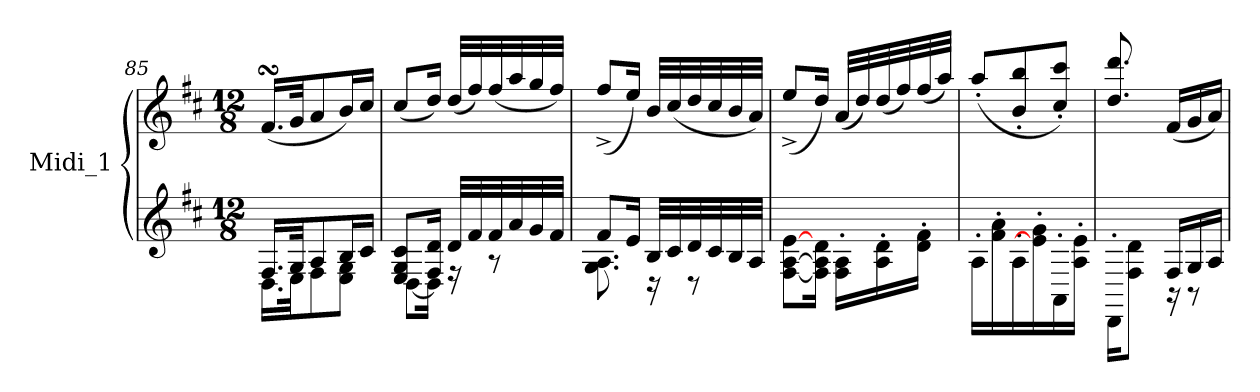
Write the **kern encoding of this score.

**kern	**kern
*part1	*part1
*staff2	*staff1
*I"Midi_1	*
!!LO:LB:g=z
*clefG2	*clefG2
*k[f#c#]	*k[f#c#]
*D:	*D:
*M12/8	*M12/8
=85	=85
*^	*
16.F#/LL	16.D\LL	(16.f#sSsS/LL
32G/JK	32E\JK	32g/JK
8A/	8F#\	8a/
16B/L	8E\ 8G\J	16b/L)
16c#/JJ	.	16cc#/JJ
!!LO:LB:g=z
=86	=86	=86
*	*	*MM75
*	*	*^
8E/ 8G/ 8c#/L	[8D\L	(>8cc#/L	4.ryy
16F#/ 16d/Jk	16D\Jk]	16dd/Jk)	.
32d/LLL	16r	(>32dd/LLL	.
32f#/	.	32ff#/)	.
32f#/	8r	(>32ff#/	.
32a/	.	32aa/	.
32g/	.	32gg/	.
32f#/JJJ	.	32ff#/JJJ)	.
=87	=87	=87	=87
8f#/L	8.G\ 8.A\	(>8ff#^/L	4.ryy
16e/Jk	.	16ee/Jk)	.
32B/LLL	16r	32b/LLL	.
32c#/	.	(>32cc#/	.
32d/	8r	32dd/	.
32c#/	.	32cc#/	.
32B/	.	32b/	.
32A/JJJ	.	32a/JJJ)	.
=88	=88	=88	=88
[8F#\ [8A\ [8e\L	4ryy	(>8ee^/L	4.ryy
16F#\] 16A\] 16d\Jk	.	16dd/Jk)	.
16F#\' 16A\'LL	.	(32a/LLL	.
.	.	32dd/)	.
16A\' 16d\'	8ryy	(>32dd/	.
.	.	32ff#/)	.
16d\' 16f#\'JJ	.	(>32ff#/	.
.	.	32aa/JJJ)	.
=89	=89	=89	=89
16A'\LL	4ryy	(>8aa'/L	4.ryy
16f#\' 16a\'	.	.	.
16A'\	.	8b/' 8bb/'	.
16e\]' 16g\'	.	.	.
16AA'\	8ryy	8cc#/' 8ccc#/'J)	.
16A\' 16e\'JJ	.	.	.
=90	=90	=90	=90
16DD'\KL	8ryy	8.dd/ 8.ddd/	4.ryy
8F#\ 8d\J	.	.	.
.	16ryy	.	.
16F#/LL	16r	(16f#/LL	.
16G/	8r	16g/	.
16A/JJ	.	16a/JJ)	.
*v	*v	*	*
*	*v	*v
=	=
*-	*-
